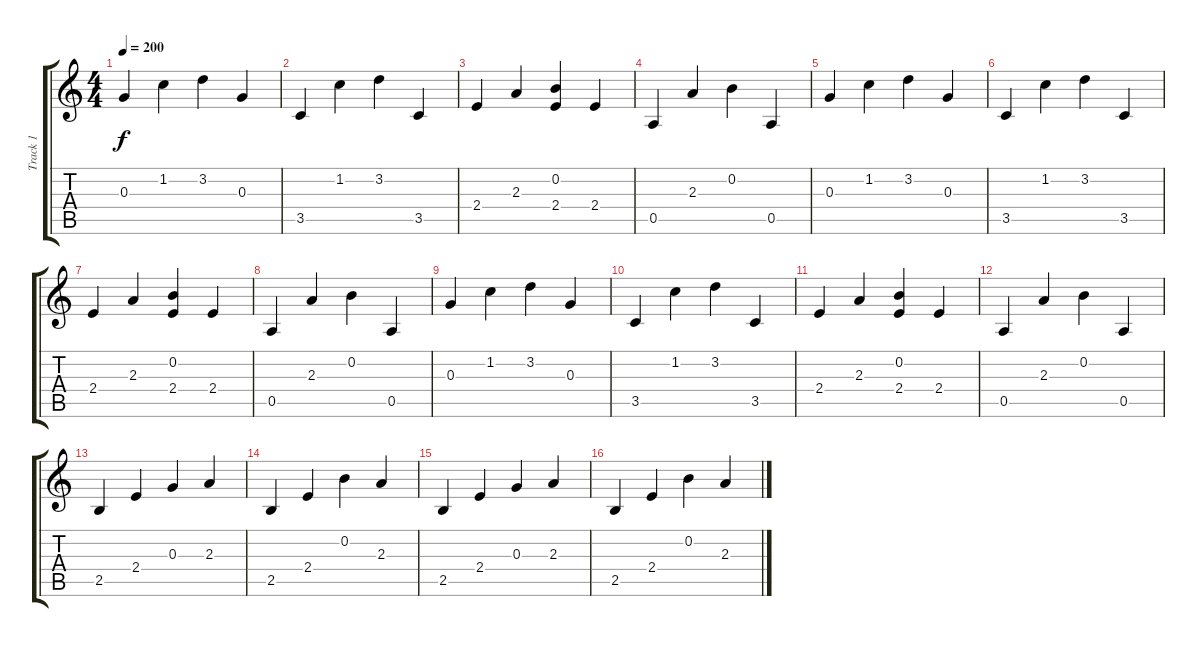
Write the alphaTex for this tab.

\track ("Track 1" "Track 1") {instrument acousticguitarsteel}
\staff {score tabs}
\tuning (E4 B3 G3 D3 A2 E2) {hide}
\ts (4 4)
\tempo 200
\clef g2
\ks c
0.3.4{dy f} 1.2.4 3.2.4 0.3.4 |
3.5.4 1.2.4 3.2.4 3.5.4 |
2.4.4 2.3.4 (0.2 2.4).4 2.4.4 |
0.5.4 2.3.4 0.2.4 0.5.4 |
0.3.4 1.2.4 3.2.4 0.3.4 |
3.5.4 1.2.4 3.2.4 3.5.4 |
2.4.4 2.3.4 (0.2 2.4).4 2.4.4 |
0.5.4 2.3.4 0.2.4 0.5.4 |
0.3.4 1.2.4 3.2.4 0.3.4 |
3.5.4 1.2.4 3.2.4 3.5.4 |
2.4.4 2.3.4 (0.2 2.4).4 2.4.4 |
0.5.4 2.3.4 0.2.4 0.5.4 |
2.5.4 2.4.4 0.3.4 2.3.4 |
2.5.4 2.4.4 0.2.4 2.3.4 |
2.5.4 2.4.4 0.3.4 2.3.4 |
2.5.4 2.4.4 0.2.4 2.3.4
